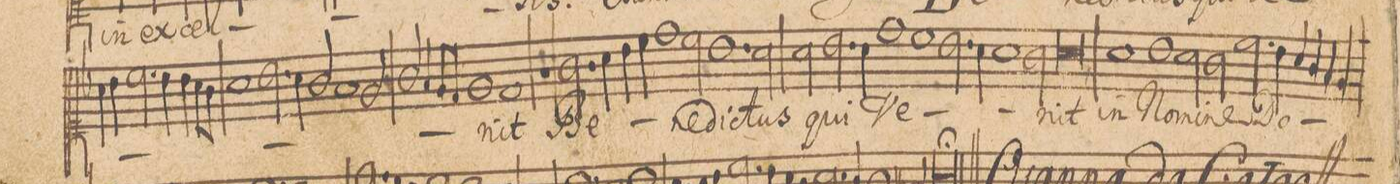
**kern	**text
*I"CANTVS.	*
*clefC1	*
*k[b-]	*
*met(C|)	*
*M2/1	*
4a\	.
4b-\	.
2.cc\	.
4b-\	.
4b-\	.
8a\L	.
8g\J	.
=72-	=72-
1a	.
2.b-\	.
4a\	.
=73-	=73-
2g/	.
1f	.
2e/	.
=74-	=74-
2g/	.
4f/	.
8e/L	.
8d/J	.
1e	.
=75-	=75-
1d	-nit
1ra	.
=76-	=76-
2.g\	Be-
4a\	.
4b-\	.
4cc\	.
1dd	.
=77-	=77-
2cc\	-ne-
1.b-	-di-
=78-	=78-
2a\	-ctus
2a\	qui
2.b-\	Ve-
=79-	=79-
4a\	.
1dd	.
1cc	.
=80-	=80-
2.b-\	.
4a\	.
1a	.
=81-	=81-
2g\	.
0a,<	-nit
=82-	=82-
1a	in
=83-	=83-
1b-	No-
2a\	-mi-
2g\	-ne
=84-	=84-
2.cc\	Do-
4b-\	.
4a/	.
4g/	.
4f/	.
4e/	.
=85-	=85-
*-	*-
